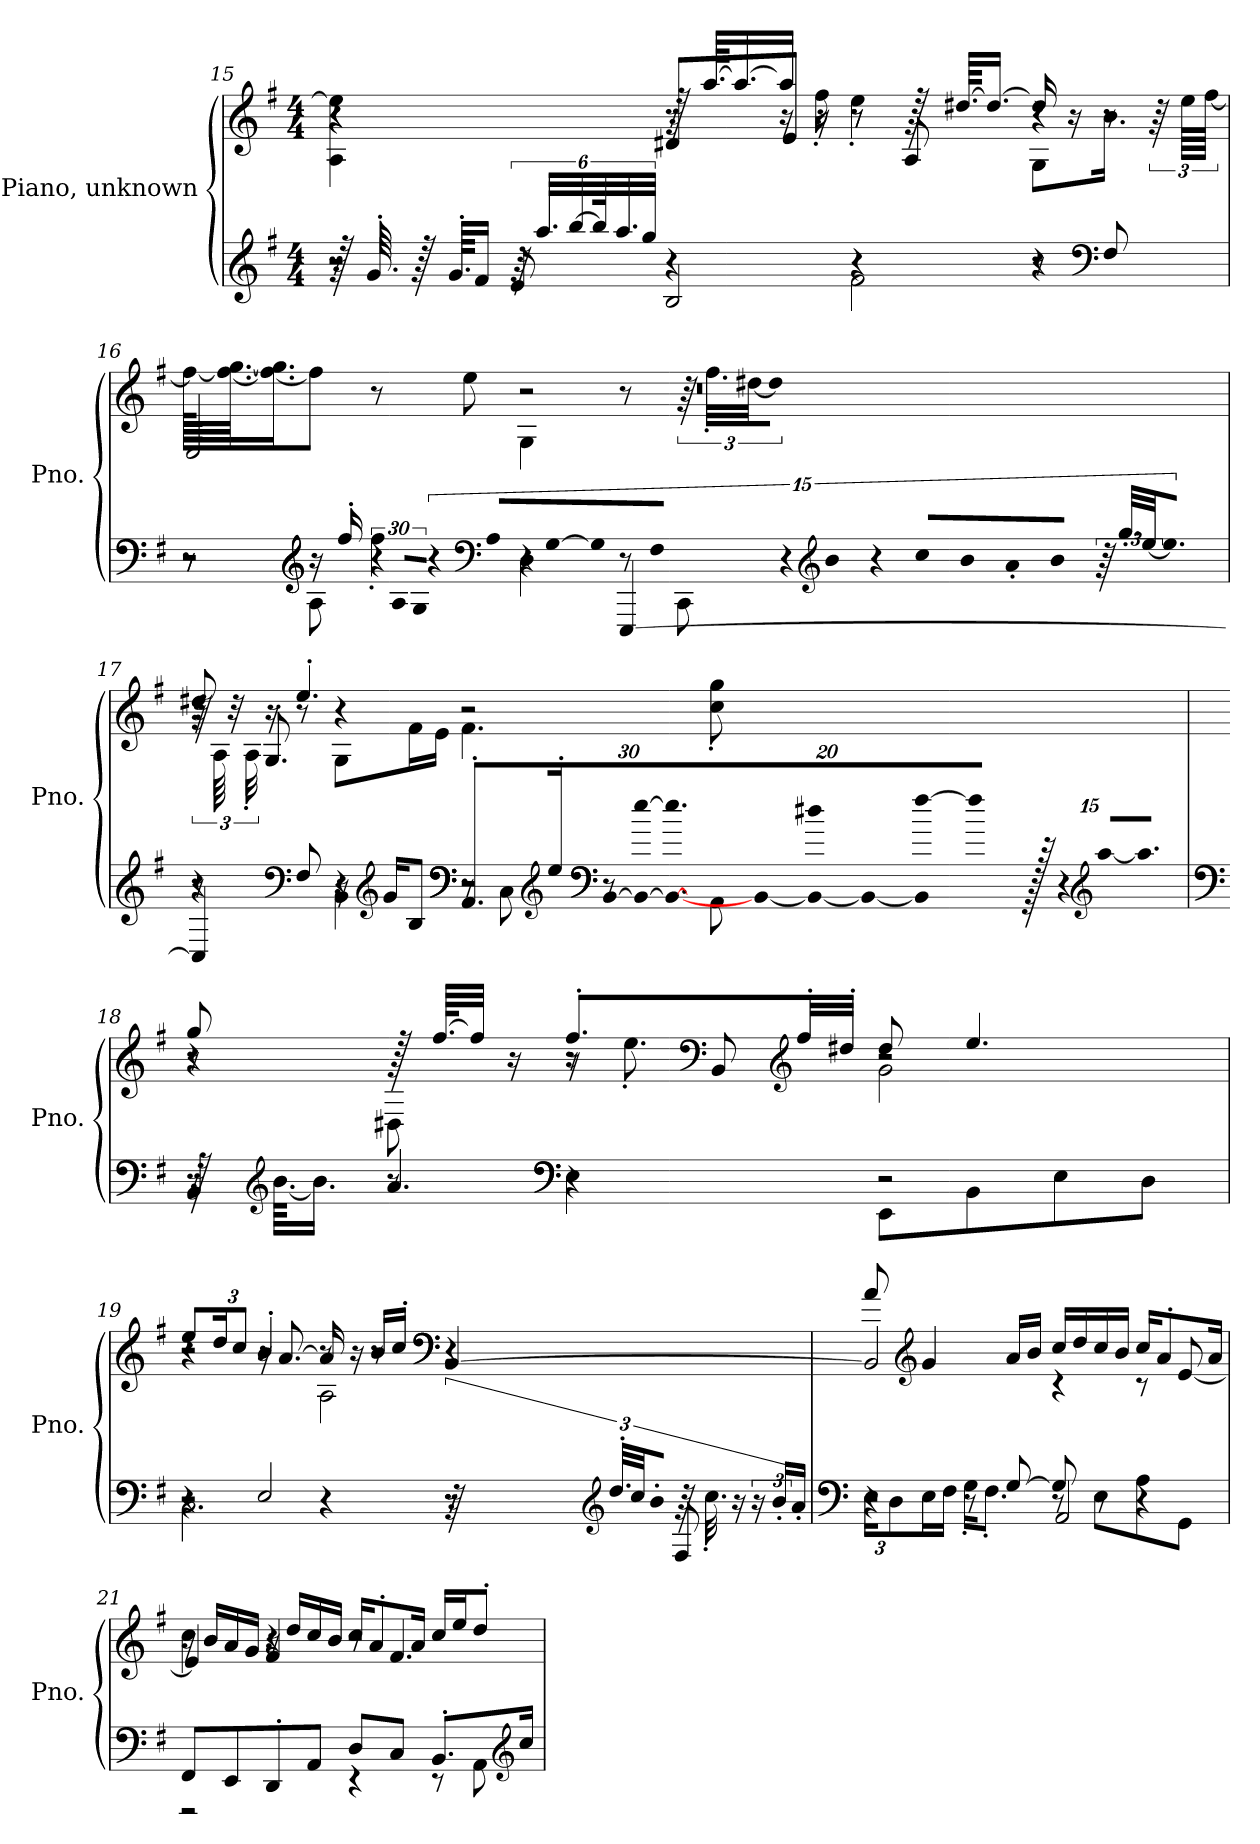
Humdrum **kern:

**kern	**kern
*part1	*part1
*staff2	*staff1
*I"Piano, unknown	*
*I'Pno.	*
!!LO:PB:g=z
*clefG2	*clefG2
*k[f#]	*k[f#]
*M4/4	*M4/4
=15	=15
*^	*^
*	*^	*	*^
128r	2r	8r	4r	4A\ 4ee\]	4r
64.g'/	.	.	.	.	.
128r	.	.	.	.	.
64.g'/KKLL	.	.	.	.	.
16f#/JJ	.	.	.	.	.
96r	.	8e/	.	.	.
48.aa/LLL	.	.	.	.	.
[48bb/	.	.	.	.	.
*Xbrackettup	*	*	*	*	*
96bb/K]	.	.	.	.	.
48.aa/	.	.	.	.	.
48gg/JJJ	.	.	.	.	.
4r	.	2B/	128r	8r	8d#X/L
.	.	.	[64.aa/KKLL	.	.
.	.	.	16.aa/_	.	.
.	.	.	16aa/JJ]	16r	8e/J
.	.	.	16r	16ff#'\	.
4r	2f#\	.	8r	4ee'\	8r
.	.	.	128r	.	8A/
.	.	.	[64.dd#X/KKLL	.	.
.	.	.	16.dd#/JJ_	.	.
8r	.	4r	16dd#/]	8G\L	4r
.	.	.	16r	.	.
*clefF4	*	*	*	*	*
8F#/	.	.	8r	16.b\Jk	.
.	.	.	.	96r	.
.	.	.	.	96ee\LLLL	.
.	.	.	.	[96ff#\JJJJ	.
!!LO:LB:g=z	!!	!!
=16	=16	=16	=16	=16	=16
8r	8r	2r	1r	128ff#\KLLLL_	2E/
.	.	.	.	64.ff#\_ [64.gg\JJ	.
.	.	.	.	16.ff#\_ 16.gg\]J	.
*clefG2	*	*	*	*	*
16r	8A\	.	.	8ff#\J]	.
16ff#'/	.	.	.	.	.
*brackettup	*	*	*	*	*
!LO:N:vis=128	!	!	!	!	!
1920%17r	4ff#'\	.	.	8r	.
!LO:N:vis=256	!	!	!	!	!
1920%17A/KLLLL	.	.	.	.	.
!LO:N:vis=64	!	!	!	!	!
960%17G/JJJJ	.	.	.	.	.
1920ryy	.	.	.	.	.
!LO:N:vis=128	!	!	!	!	!
1920%17r	.	.	.	.	.
*clefF4	*	*	*	*	*
!LO:N:vis=256	!	!	!	!	!
1920%17A/LLLLL	.	.	.	.	.
!LO:N:vis=256	!	!	!	!	!
[1920%17G/JJJ	.	.	.	.	.
16G/J]	.	.	.	.	.
8F#/J	.	.	.	8ee\	.
16r	4D\	4r	.	4G\	2r
*clefG2	*	*	*	*	*
16b/	.	.	.	.	.
64r	.	.	.	.	.
64cc/KLLL	.	.	.	.	.
32b/	.	.	.	.	.
32a'/	.	.	.	.	.
32b/JJJ	.	.	.	.	.
96r	8r	[4C/	.	8r	.
48.gg'/LLL	.	.	.	.	.
[48ee/JJ	.	.	.	.	.
8.ee/J]	.	.	.	.	.
.	8A\	.	.	96r	.
.	.	.	.	48.ff#'\LLL	.
.	.	.	.	[48dd#X\J	.
.	.	.	.	16dd#\JJ]	.
!!LO:LB:g=z	!!	!!
=17	=17	=17	=17	=17	=17
8r	4r	4C/]	8dd#X/	96r	16r
.	.	.	.	96A\	.
.	.	.	.	48r	.
.	.	.	.	48A'\	.
.	.	.	.	16r	8.G'/
*clefF4	*	*	*	*	*
8F#/	.	.	4.ee'/	8r	.
16r	4BB\	4r	.	8G\L	4r
*clefG2	*	*	*	*	*
16g/KL	.	.	.	.	.
8B/J	.	.	.	16f#\L	.
.	.	.	.	16e\JJ	.
*clefF4	*	*	*	*	*
8.AA'/L	8r	2r	2r	4.f#\	2r
.	8C\	.	.	.	.
*clefG2	*	*	*	*	*
16ee'/L	.	.	.	.	.
*clefF4	*	*	*	*	*
*Xbrackettup	*	*	*	*	*
!LO:N:vis=256	!	!	!	!	!
[1920%17BB/LLL	8r	.	.	.	.
!LO:N:vis=256	!	!	!	!	!
1920%17BB/_ [1920%17ee/J	.	.	.	.	.
!LO:N:vis=64.	!	!	!	!	!
640%17BB/_ 640%17ee/]	.	.	.	.	.
1920ryy	.	.	.	.	.
!LO:N:vis=256	!	!	!	!	!
1920%17BB/K_	.	.	.	.	.
!LO:N:vis=64	!	!	!	!	!
960%17BB/_ 960%17dd#X/J	.	.	.	.	.
!LO:N:vis=32	!	!	!	!	!
640%23BB/_	.	.	.	.	.
!LO:N:vis=256	!	!	!	!	!
1920%17BB/] [1920%17ff#/LL	.	.	.	.	.
!LO:N:vis=256	!	!	!	!	!
1920%17ff#/JJJJJ]	.	.	.	.	.
1920r	8AA\	.	.	8cc\' 8gg\'	.
1920%19r	.	.	.	.	.
*clefG2	*	*	*	*	*
[48aa/KLL	.	.	.	.	.
16.aa/JJ]	.	.	.	.	.
!!LO:LB:g=z	!!	!!
=18	=18	=18	=18	=18	=18
*clefF4	*	*	*	*	*
8r	128r	4BB/	8gg/	8r	4r
*clefG2	*	*	*	*	*
.	[64.b\KKLL	.	.	.	.
.	16.b\JJ]	.	.	.	.
4.a/	8r	.	128r	8D#X\	.
.	.	.	[64.ff#/KLLL	.	.
.	.	.	32ff#/JJJ]	.	.
.	.	.	16r	.	.
*clefF4	*	*	*	*	*
.	4E\	4r	8.ff#'/L	16r	8r
.	.	.	.	8.ee'\	.
*	*	*	*clefF4	*	*
.	.	.	.	.	8BB/
*	*	*	*clefG2	*	*
.	.	.	32ff#'/LL	.	.
.	.	.	32dd#X'/JJJ	.	.
2r	8EE\L	2r	8dd#/	2g\	2r
.	8BB\	.	4.ee/	.	.
.	8E\	.	.	.	.
.	8D\J	.	.	.	.
!!LO:LB:g=z	!!	!!
=19	=19	=19	=19	=19	=19
4r	2.C\	2r	8ee/L	2r	4r
*	*	*	*Xbrackettup	*	*
.	.	.	24dd/K	.	.
.	.	.	12cc/J	.	.
2E/	.	.	4b'/	.	16r
.	.	.	.	.	[8.a/
.	.	4r	8r	2A\	16a/]
.	.	.	.	.	16r
.	.	.	16b/LL	.	8r
.	.	.	16cc'/JJ	.	.
*	*	*	*clefF4	*	*
*brackettup	*	*	*	*	*
96r	8r	8r	4r	.	[4BB/
*clefG2	*	*	*	*	*
48.dd'/LLL	.	.	.	.	.
48cc/J	.	.	.	.	.
16b'/JJ	.	.	.	.	.
24r	64r	8F#/	.	.	.
.	32.cc'\	.	.	.	.
24b'/LL	.	.	.	.	.
.	16r	.	.	.	.
24a'/JJ	.	.	.	.	.
*	*	*	*v	*v	*v
=20	=20	=20	=20
*clefF4	*	*	*
*	*Xbrackettup	*	*
*	*	*	*^
4r	24E\KL	2r	8a/	2BB/]
.	12D\	.	.	.
*	*	*	*clefG2	*
.	16E\L	.	4g/	.
.	16F#\JJ	.	.	.
8r	16G'\KL	.	.	.
.	8.F#'\J	.	.	.
[8G/	.	.	16a/LL	.
.	.	.	16b/JJ	.
8G/]	8r	2AA/	16cc/LL	4r
.	.	.	16dd/	.
8r	8E\L	.	16cc/	.
.	.	.	16b/JJ	.
4r	8A\	.	16cc/KL	8r
.	.	.	8a'/	.
.	8GG\J	.	.	[8e/
.	.	.	16a/Jk	.
*	*v	*v	*	*
!!LO:LB:g=z
=21	=21	=21	=21
*	*	*	*^
8FF#/L	2r	16r	4cc\	4e/]
.	.	16b/LL	.	.
8EE/	.	16a/	.	.
.	.	16g/JJ	.	.
8DD'/	.	16r	4r	4f#/
.	.	16dd/LL	.	.
8AA/J	.	16cc/	.	.
.	.	16b/JJ	.	.
8D/L	4r	16cc/KL	2r	8r
.	.	8a'/	.	.
8C/J	.	.	.	4.f#/
.	.	16a/Jk	.	.
8.BB'/L	8r	16cc/LL	.	.
.	.	16ee/J	.	.
.	8AA\	8dd'/J	.	.
*clefG2	*	*	*	*
16cc/Jk	.	.	.	.
*v	*v	*	*	*
*	*v	*v	*v
=	=
*-	*-
